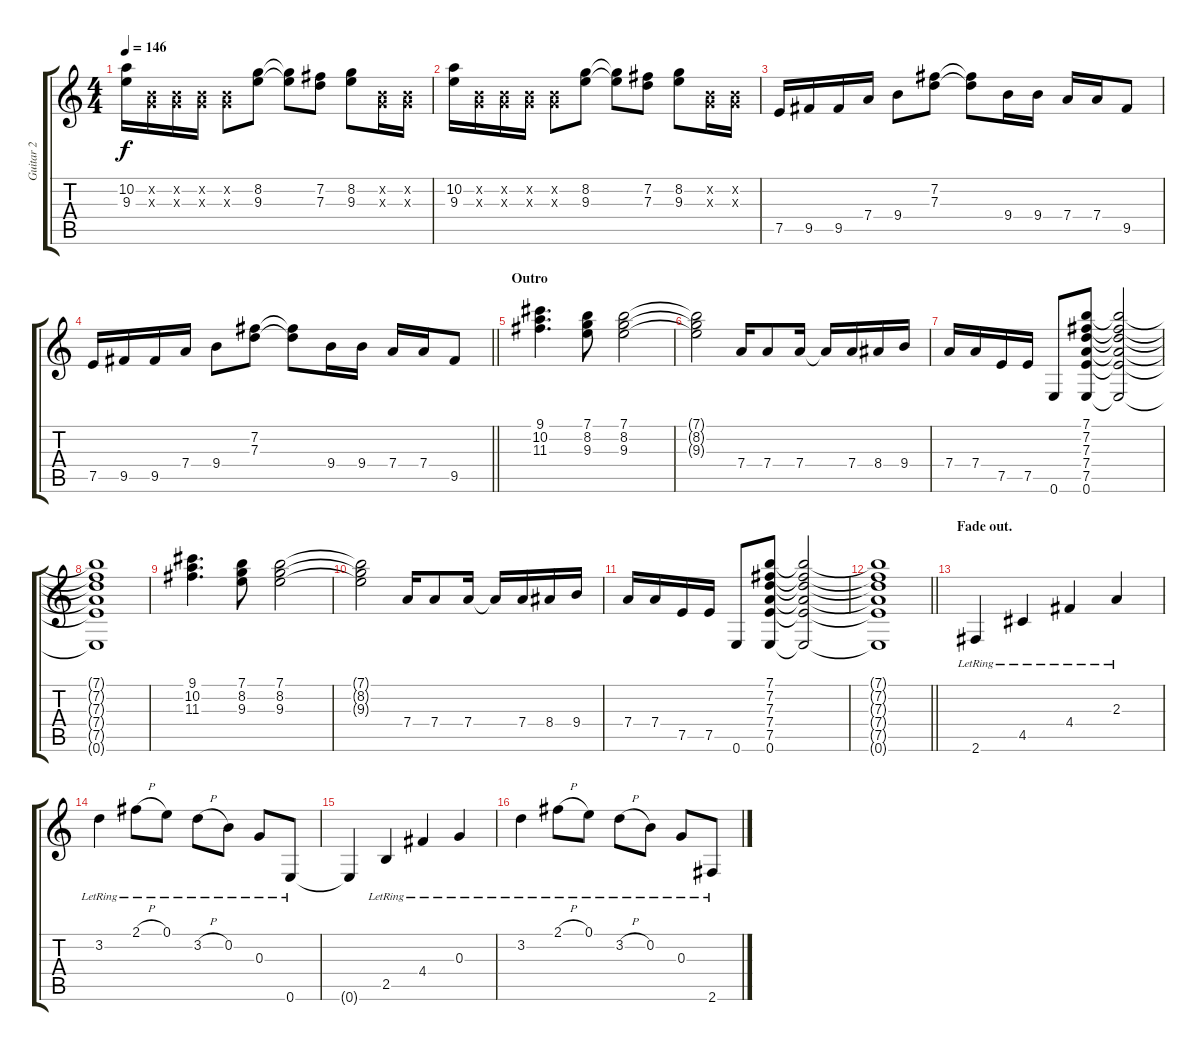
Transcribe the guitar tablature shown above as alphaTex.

\track ("Guitar 2" "Guitar 2") {instrument overdrivenguitar}
\staff {score tabs}
\tuning (E4 B3 G3 D3 A2 E2) {hide}
\ts (4 4)
\tempo 146
\clef g2
\ks c
(10.2 9.3).16{dy f} (0.2{x} 0.3{x}).16 (0.2{x} 0.3{x}).16 (0.2{x} 0.3{x}).16 (0.2{x} 0.3{x}).8 (8.2 9.3).8 (8.2{t} 9.3{t}).8 (7.2 7.3).8 (8.2 9.3).8 (0.2{x} 0.3{x}).16 (0.2{x} 0.3{x}).16 |
(10.2 9.3).16 (0.2{x} 0.3{x}).16 (0.2{x} 0.3{x}).16 (0.2{x} 0.3{x}).16 (0.2{x} 0.3{x}).8 (8.2 9.3).8 (8.2{t} 9.3{t}).8 (7.2 7.3).8 (8.2 9.3).8 (0.2{x} 0.3{x}).16 (0.2{x} 0.3{x}).16 |
7.5.16 9.5.16 9.5.16 7.4.16 9.4.8 (7.2 7.3).8 (7.2{t} 7.3{t}).8 9.4.16 9.4.16 7.4.16 7.4.16 9.5.8 |
\barLineRight lightlight
7.5.16 9.5.16 9.5.16 7.4.16 9.4.8 (7.2 7.3).8 (7.2{t} 7.3{t}).8 9.4.16 9.4.16 7.4.16 7.4.16 9.5.8 |
\section ("" "Outro")
(9.1 10.2 11.3).4{d} (7.1 8.2 9.3).8 (7.1 8.2 9.3).2 |
(7.1{t} 8.2{t} 9.3{t}).2 7.4.16 7.4.8 7.4.16 7.4{t}.16 7.4.16 8.4.16 9.4.16 |
7.4.16 7.4.16 7.5.16 7.5.16 0.6.8 (7.1 7.2 7.3 7.4 7.5 0.6).8 (7.1{t} 7.2{t} 7.3{t} 7.4{t} 7.5{t} 0.6{t}).2 |
(7.1{t} 7.2{t} 7.3{t} 7.4{t} 7.5{t} 0.6{t}).1 |
(9.1 10.2 11.3).4{d} (7.1 8.2 9.3).8 (7.1 8.2 9.3).2 |
(7.1{t} 8.2{t} 9.3{t}).2 7.4.16 7.4.8 7.4.16 7.4{t}.16 7.4.16 8.4.16 9.4.16 |
7.4.16 7.4.16 7.5.16 7.5.16 0.6.8 (7.1 7.2 7.3 7.4 7.5 0.6).8 (7.1{t} 7.2{t} 7.3{t} 7.4{t} 7.5{t} 0.6{t}).2 |
\barLineRight lightlight
(7.1{t} 7.2{t} 7.3{t} 7.4{t} 7.5{t} 0.6{t}).1 |
\section ("" "Fade out.")
2.6{lr}.4 4.5{lr}.4 4.4{lr}.4 2.3{lr}.4 |
3.2{lr}.4 2.1{h lr}.8 0.1{lr}.8 3.2{h lr}.8 0.2{lr}.8 0.3{lr}.8 0.6{lr}.8 |
0.6{t}.4 2.5{lr}.4 4.4{lr}.4 0.3{lr}.4 |
3.2{lr}.4 2.1{h lr}.8 0.1{lr}.8 3.2{h lr}.8 0.2{lr}.8 0.3{lr}.8 2.6{lr}.8
